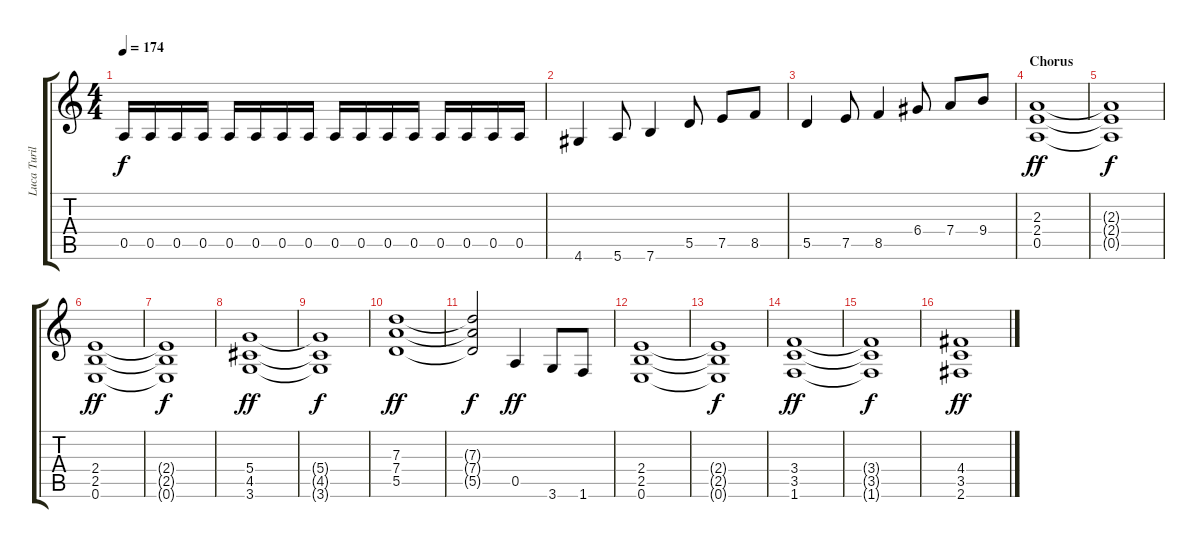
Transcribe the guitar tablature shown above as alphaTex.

\track ("Luca Turilli (Gtr 2)" "Luca Turil") {instrument distortionguitar}
\staff {score tabs}
\tuning (E4 B3 G3 D3 A2 E2) {hide}
\ts (4 4)
\tempo 174
\clef g2
\ks c
0.5.16{dy f} 0.5.16 0.5.16 0.5.16 0.5.16 0.5.16 0.5.16 0.5.16 0.5.16 0.5.16 0.5.16 0.5.16 0.5.16 0.5.16 0.5.16 0.5.16 |
4.6.4 5.6.8 7.6.4 5.5.8 7.5.8 8.5.8 |
5.5.4 7.5.8 8.5.4 6.4.8 7.4.8 9.4.8 |
\section ("" "Chorus")
(2.3 2.4 0.5).1{dy ff} |
(2.3{t} 2.4{t} 0.5{t}).1{dy f} |
(2.4 2.5 0.6).1{dy ff} |
(2.4{t} 2.5{t} 0.6{t}).1{dy f} |
(5.4 4.5 3.6).1{dy ff} |
(5.4{t} 4.5{t} 3.6{t}).1{dy f} |
(7.3 7.4 5.5).1{dy ff} |
(7.3{t} 7.4{t} 5.5{t}).2{dy f} 0.5.4{dy ff} 3.6.8 1.6.8 |
(2.4 2.5 0.6).1 |
(2.4{t} 2.5{t} 0.6{t}).1{dy f} |
(3.4 3.5 1.6).1{dy ff} |
(3.4{t} 3.5{t} 1.6{t}).1{dy f} |
(4.4 3.5 2.6).1{dy ff}
